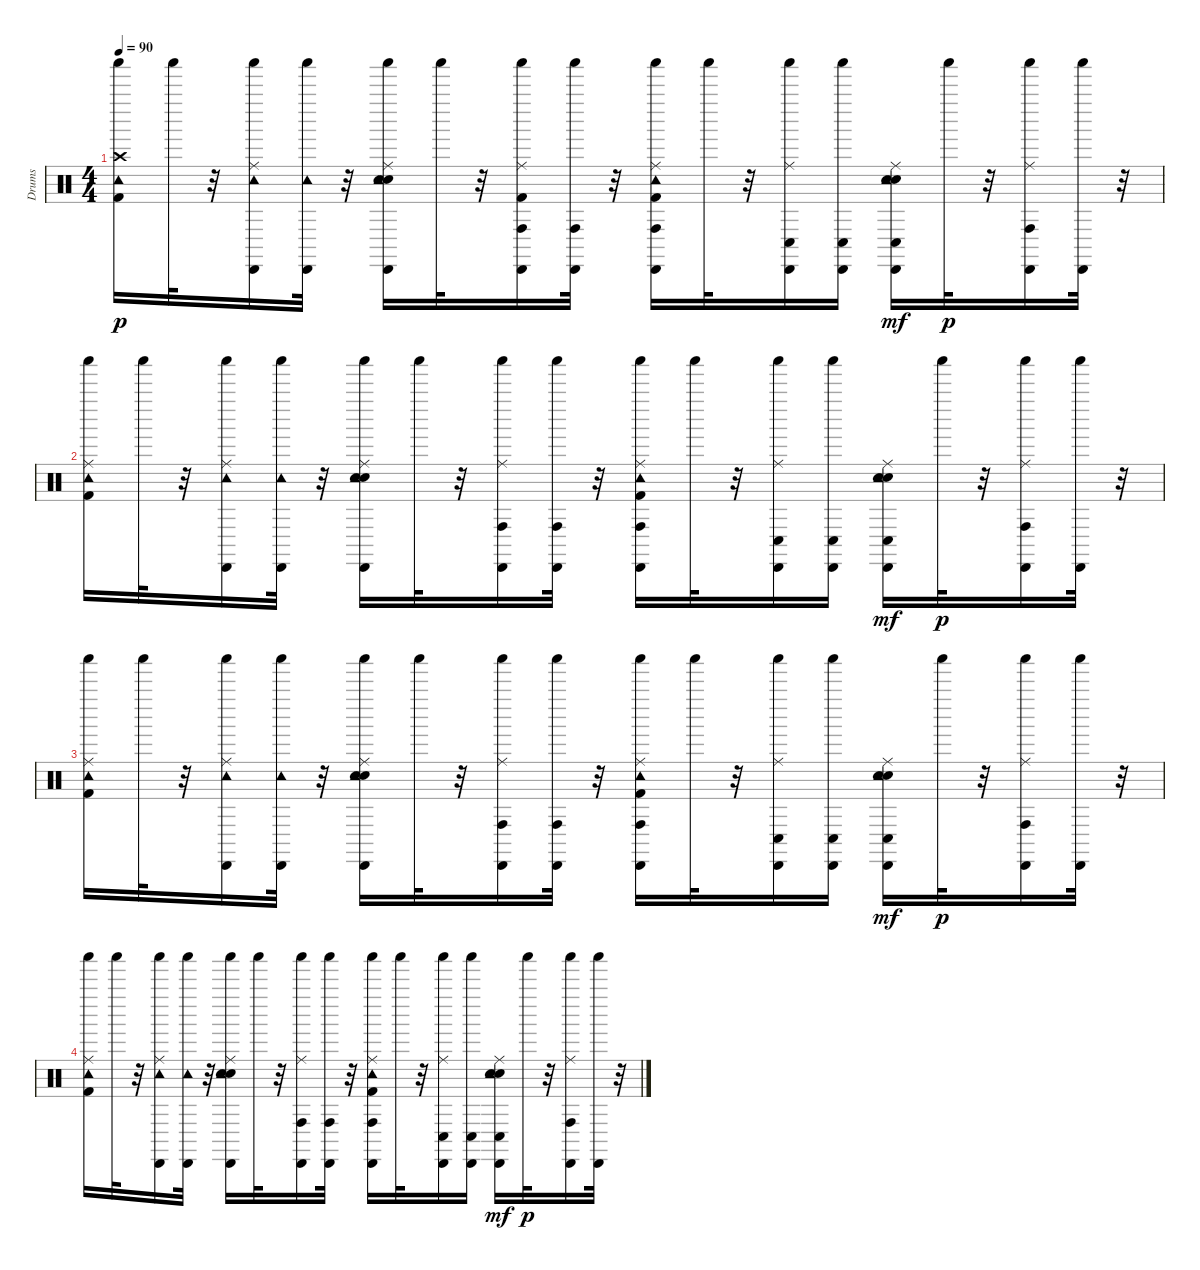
\track ("Drums" "Drums") {instrument percussion}
\staff {score}
\articulation defaults
\ts (4 4)
\tempo 90
\clef neutral
\ks c
("Crash high (hit)" "Kick (hit) 2" "Tambourine (hit)" "Shaker (hit)").16{dy p} "Shaker (hit)".32 r.32 ("Ride (middle)" "Tambourine (hit)" "Cabasa (hit)" "Shaker (hit)").16 ("Tambourine (hit)" "Cabasa (hit)" "Shaker (hit)").32 r.32 ("Electric Snare (hit)" "Ride (middle)" "Snare (hit) 2" "Tambourine (hit)" "Cabasa (hit)" "Shaker (hit)").16 "Shaker (hit)".32 r.32 ("Ride (middle)" "Kick (hit) 2" "Cabasa (hit)" "Conga high (hit)" "Shaker (hit)").16 ("Cabasa (hit)" "Conga high (hit)" "Shaker (hit)").32 r.32 ("Ride (middle)" "Kick (hit) 2" "Cabasa (hit)" "Conga high (hit)" "Tambourine (hit)" "Shaker (hit)").16 "Shaker (hit)".32 r.32 ("Ride (middle)" "Cabasa (hit)" "Conga low (hit)" "Shaker (hit)").16 ("Cabasa (hit)" "Conga low (hit)" "Shaker (hit)").16 ("Electric Snare (hit)" "Ride (middle)" "Snare (hit) 2" "Cabasa (hit)" "Conga low (hit)" "Tambourine (hit)").16{dy mf} "Shaker (hit)".32{dy p} r.32 ("Ride (middle)" "Cabasa (hit)" "Conga high (hit)" "Shaker (hit)").16 ("Cabasa (hit)" "Shaker (hit)").32 r.32 |
("Ride (middle)" "Kick (hit) 2" "Tambourine (hit)" "Shaker (hit)").16 "Shaker (hit)".32 r.32 ("Ride (middle)" "Tambourine (hit)" "Cabasa (hit)" "Shaker (hit)").16 ("Tambourine (hit)" "Cabasa (hit)" "Shaker (hit)").32 r.32 ("Electric Snare (hit)" "Ride (middle)" "Snare (hit) 2" "Tambourine (hit)" "Cabasa (hit)" "Shaker (hit)").16 "Shaker (hit)".32 r.32 ("Ride (middle)" "Cabasa (hit)" "Conga high (hit)" "Shaker (hit)").16 ("Cabasa (hit)" "Conga high (hit)" "Shaker (hit)").32 r.32 ("Ride (middle)" "Kick (hit) 2" "Cabasa (hit)" "Conga high (hit)" "Tambourine (hit)" "Shaker (hit)").16 "Shaker (hit)".32 r.32 ("Ride (middle)" "Cabasa (hit)" "Conga low (hit)" "Shaker (hit)").16 ("Cabasa (hit)" "Conga low (hit)" "Shaker (hit)").16 ("Electric Snare (hit)" "Ride (middle)" "Snare (hit) 2" "Cabasa (hit)" "Conga low (hit)" "Tambourine (hit)").16{dy mf} "Shaker (hit)".32{dy p} r.32 ("Ride (middle)" "Cabasa (hit)" "Conga high (hit)" "Shaker (hit)").16 ("Cabasa (hit)" "Shaker (hit)").32 r.32 |
("Ride (middle)" "Kick (hit) 2" "Tambourine (hit)" "Shaker (hit)").16 "Shaker (hit)".32 r.32 ("Ride (middle)" "Tambourine (hit)" "Cabasa (hit)" "Shaker (hit)").16 ("Tambourine (hit)" "Cabasa (hit)" "Shaker (hit)").32 r.32 ("Electric Snare (hit)" "Ride (middle)" "Snare (hit) 2" "Tambourine (hit)" "Cabasa (hit)" "Shaker (hit)").16 "Shaker (hit)".32 r.32 ("Ride (middle)" "Cabasa (hit)" "Conga high (hit)" "Shaker (hit)").16 ("Cabasa (hit)" "Conga high (hit)" "Shaker (hit)").32 r.32 ("Ride (middle)" "Kick (hit) 2" "Cabasa (hit)" "Conga high (hit)" "Tambourine (hit)" "Shaker (hit)").16 "Shaker (hit)".32 r.32 ("Ride (middle)" "Cabasa (hit)" "Conga low (hit)" "Shaker (hit)").16 ("Cabasa (hit)" "Conga low (hit)" "Shaker (hit)").16 ("Electric Snare (hit)" "Ride (middle)" "Snare (hit) 2" "Cabasa (hit)" "Conga low (hit)" "Tambourine (hit)").16{dy mf} "Shaker (hit)".32{dy p} r.32 ("Ride (middle)" "Cabasa (hit)" "Conga high (hit)" "Shaker (hit)").16 ("Cabasa (hit)" "Shaker (hit)").32 r.32 |
("Ride (middle)" "Kick (hit) 2" "Tambourine (hit)" "Shaker (hit)").16 "Shaker (hit)".32 r.32 ("Ride (middle)" "Tambourine (hit)" "Cabasa (hit)" "Shaker (hit)").16 ("Tambourine (hit)" "Cabasa (hit)" "Shaker (hit)").32 r.32 ("Electric Snare (hit)" "Ride (middle)" "Snare (hit) 2" "Tambourine (hit)" "Cabasa (hit)" "Shaker (hit)").16 "Shaker (hit)".32 r.32 ("Ride (middle)" "Cabasa (hit)" "Conga high (hit)" "Shaker (hit)").16 ("Cabasa (hit)" "Conga high (hit)" "Shaker (hit)").32 r.32 ("Ride (middle)" "Kick (hit) 2" "Cabasa (hit)" "Conga high (hit)" "Tambourine (hit)" "Shaker (hit)").16 "Shaker (hit)".32 r.32 ("Ride (middle)" "Cabasa (hit)" "Conga low (hit)" "Shaker (hit)").16 ("Cabasa (hit)" "Conga low (hit)" "Shaker (hit)").16 ("Electric Snare (hit)" "Ride (middle)" "Snare (hit) 2" "Cabasa (hit)" "Conga low (hit)" "Tambourine (hit)").16{dy mf} "Shaker (hit)".32{dy p} r.32 ("Ride (middle)" "Cabasa (hit)" "Conga high (hit)" "Shaker (hit)").16 ("Cabasa (hit)" "Shaker (hit)").32 r.32
